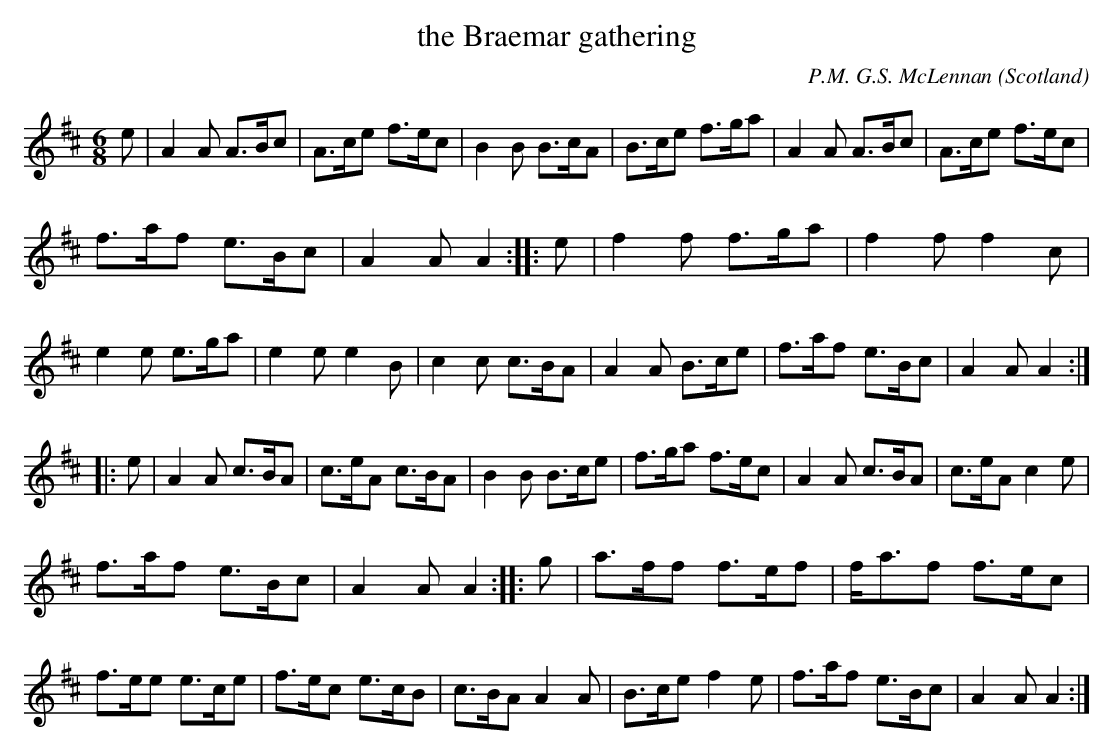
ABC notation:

X:1
T:the Braemar gathering
O:Scotland
M:6/8
C:P.M. G.S. McLennan
K:Amix
e|\
A2A A>Bc|A>ce f>ec|B2B B>cA|B>ce f>ga|\
A2A A>Bc|A>ce f>ec|
f>af e>Bc|A2AA2::\
e|\
f2f f>ga|f2ff2c|
e2e e>ga|e2ee2B|\
c2c c>BA|A2A B>ce|f>af e>Bc|A2AA2::
e|\
A2A c>BA|c>eA c>BA|B2B B>ce|f>ga f>ec|\
A2A c>BA|c>eA c2e|
f>af e>Bc|A2A A2::\
g|\
a>ff f>ef|f<af f>ec|
f>ee e>ce|f>ec e>cB|\
c>BA A2A|B>ce f2e|f>af e>Bc|A2AA2:|
